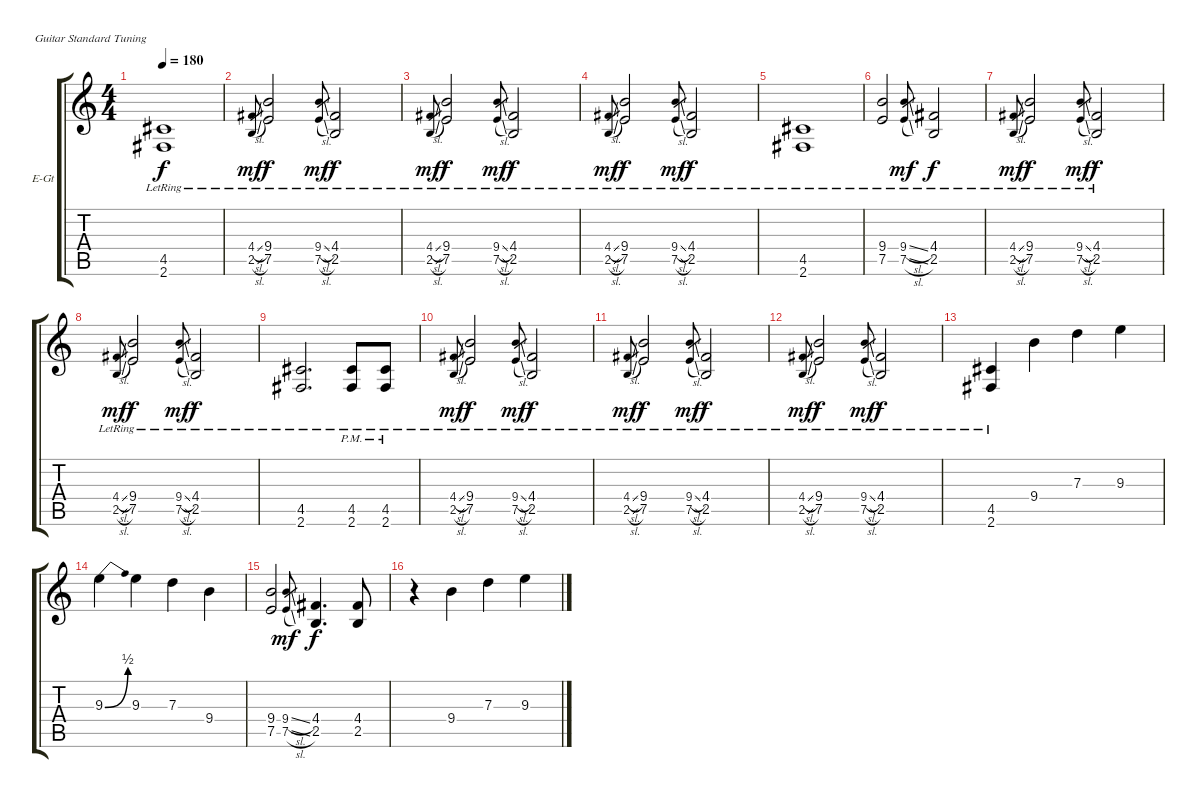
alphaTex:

\bracketExtendMode groupsimilarinstruments
\firstSystemTrackNameOrientation horizontal
\otherSystemsTrackNameOrientation horizontal
\track ("Guitar" "E-Gt") {solo instrument overdrivenguitar}
\staff {score tabs}
\tuning (E4 B3 G3 D3 A2 E2)
\ts (4 4)
\tempo 180
\clef g2
\ks c
(4.5{lr} 2.6{lr}).1{dy f} |
(4.4{sl lr} 2.5{sl lr}).8{gr dy mf} (9.4{lr} 7.5{lr}).2{dy f} (9.4{sl lr} 7.5{sl lr}).8{gr dy mf} (4.4{lr} 2.5{lr}).2{dy f} |
(4.4{sl lr} 2.5{sl lr}).8{gr dy mf} (9.4{lr} 7.5{lr}).2{dy f} (9.4{sl lr} 7.5{sl lr}).8{gr dy mf} (4.4{lr} 2.5{lr}).2{dy f} |
(4.4{sl lr} 2.5{sl lr}).8{gr dy mf} (9.4{lr} 7.5{lr}).2{dy f} (9.4{sl lr} 7.5{sl lr}).8{gr dy mf} (4.4{lr} 2.5{lr}).2{dy f} |
(4.5{lr} 2.6{lr}).1 |
(9.4{lr} 7.5{lr}).2 (9.4{sl lr} 7.5{sl lr}).8{gr dy mf} (4.4{lr} 2.5{lr}).2{dy f} |
(4.4{sl lr} 2.5{sl lr}).8{gr dy mf} (9.4{lr} 7.5{lr}).2{dy f} (9.4{sl lr} 7.5{sl lr}).8{gr dy mf} (4.4{lr} 2.5{lr}).2{dy f} |
(4.4{sl lr} 2.5{sl lr}).8{gr dy mf} (9.4{lr} 7.5{lr}).2{dy f} (9.4{sl lr} 7.5{sl lr}).8{gr dy mf} (4.4{lr} 2.5{lr}).2{dy f} |
(4.5{lr} 2.6{lr}).2{d} (4.5{pm} 2.6{lr}).8 (4.5{pm} 2.6{lr}).8 |
(4.4{sl lr} 2.5{sl lr}).8{gr dy mf} (9.4{lr} 7.5{lr}).2{dy f} (9.4{sl lr} 7.5{sl lr}).8{gr dy mf} (4.4{lr} 2.5{lr}).2{dy f} |
(4.4{sl lr} 2.5{sl lr}).8{gr dy mf} (9.4{lr} 7.5{lr}).2{dy f} (9.4{sl lr} 7.5{sl lr}).8{gr dy mf} (4.4{lr} 2.5{lr}).2{dy f} |
(4.4{sl lr} 2.5{sl lr}).8{gr dy mf} (9.4{lr} 7.5{lr}).2{dy f} (9.4{sl lr} 7.5{sl lr}).8{gr dy mf} (4.4{lr} 2.5{lr}).2{dy f} |
(4.5{lr} 2.6{lr}).4 9.4.4 7.3.4 9.3.4 |
9.3{be (bend 0 0 60 2)}.4 9.3.4 7.3.4 9.4.4 |
(9.4 7.5).2 (9.4{sl} 7.5{sl}).8{gr dy mf} (4.4 2.5).4{d dy f} (4.4 2.5).8 |
r.4 9.4.4 7.3.4 9.3.4
